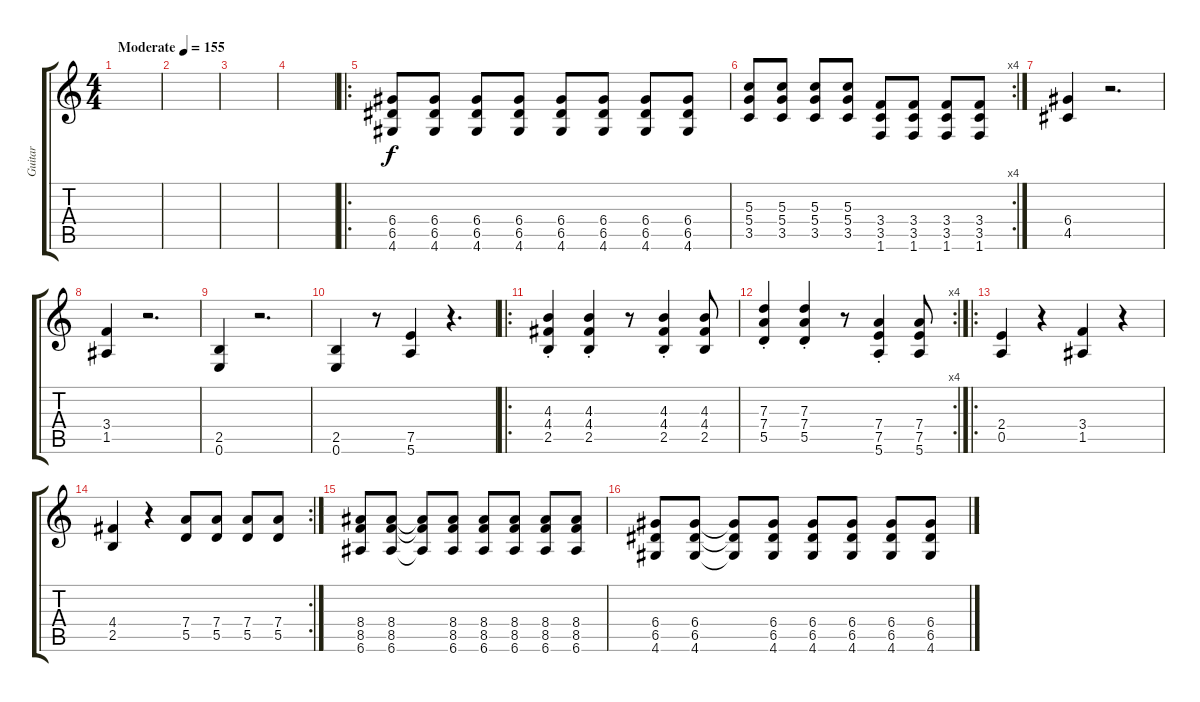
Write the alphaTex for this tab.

\track ("Guitar" "Guitar") {instrument distortionguitar}
\staff {score tabs}
\tuning (E4 B3 G3 D3 A2 E2) {hide}
\ts (4 4)
\tempo (155 "Moderate")
\clef g2
\ks c
|
|
|
|
\ro
(6.4 6.5 4.6).8 (6.4 6.5 4.6).8 (6.4 6.5 4.6).8 (6.4 6.5 4.6).8 (6.4 6.5 4.6).8 (6.4 6.5 4.6).8 (6.4 6.5 4.6).8 (6.4 6.5 4.6).8 |
\rc 4
(5.3 5.4 3.5).8 (5.3 5.4 3.5).8 (5.3 5.4 3.5).8 (5.3 5.4 3.5).8 (3.4 3.5 1.6).8 (3.4 3.5 1.6).8 (3.4 3.5 1.6).8 (3.4 3.5 1.6).8 |
(6.4 4.5).4 r.2{d} |
(3.4 1.5).4 r.2{d} |
(2.5 0.6).4 r.2{d} |
(2.5 0.6).4 r.8 (7.5 5.6).4 r.4{d} |
\ro
(4.3{st} 4.4{st} 2.5{st}).4 (4.3{st} 4.4{st} 2.5{st}).4 r.8 (4.3{st} 4.4{st} 2.5{st}).4 (4.3 4.4 2.5).8 |
\rc 4
(7.3{st} 7.4{st} 5.5{st}).4 (7.3{st} 7.4{st} 5.5{st}).4 r.8 (7.4{st} 7.5{st} 5.6{st}).4 (7.4 7.5 5.6).8 |
\ro
(2.4 0.5).4 r.4 (3.4 1.5).4 r.4 |
\rc 2
(4.4 2.5).4 r.4 (7.4 5.5).8 (7.4 5.5).8 (7.4 5.5).8 (7.4 5.5).8 |
(8.4 8.5 6.6).8 (8.4 8.5 6.6).8 (8.4{t} 8.5{t} 6.6{t}).8 (8.4 8.5 6.6).8 (8.4 8.5 6.6).8 (8.4 8.5 6.6).8 (8.4 8.5 6.6).8 (8.4 8.5 6.6).8 |
(6.4 6.5 4.6).8 (6.4 6.5 4.6).8 (6.4{t} 6.5{t} 4.6{t}).8 (6.4 6.5 4.6).8 (6.4 6.5 4.6).8 (6.4 6.5 4.6).8 (6.4 6.5 4.6).8 (6.4 6.5 4.6).8
